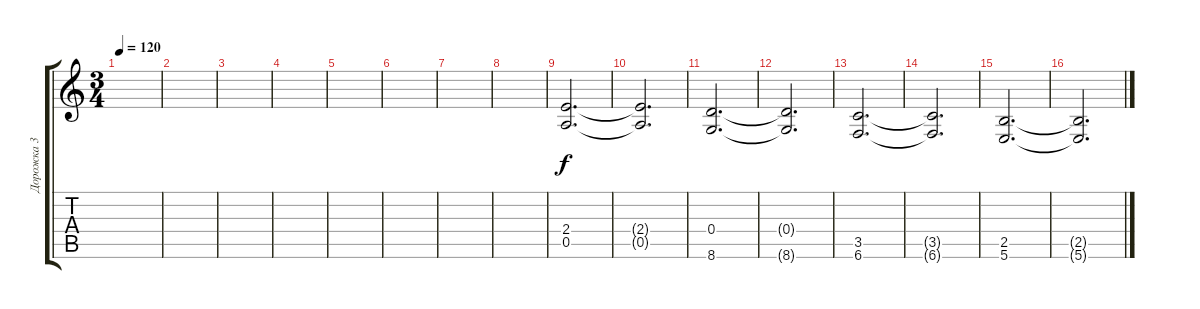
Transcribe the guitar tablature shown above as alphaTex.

\track ("Дорожка 3" "Дорожка 3") {instrument distortionguitar}
\staff {score tabs}
\tuning (B3 B3 G3 D3 A2 B1) {hide}
\ts (3 4)
\tempo 120
\clef g2
\ks c
|
|
|
|
|
|
|
|
(2.4 0.5).2{d} |
(2.4{t} 0.5{t}).2{d} |
(0.4 8.6).2{d} |
(0.4{t} 8.6{t}).2{d} |
(3.5 6.6).2{d} |
(3.5{t} 6.6{t}).2{d} |
(2.5 5.6).2{d} |
(2.5{t} 5.6{t}).2{d}
